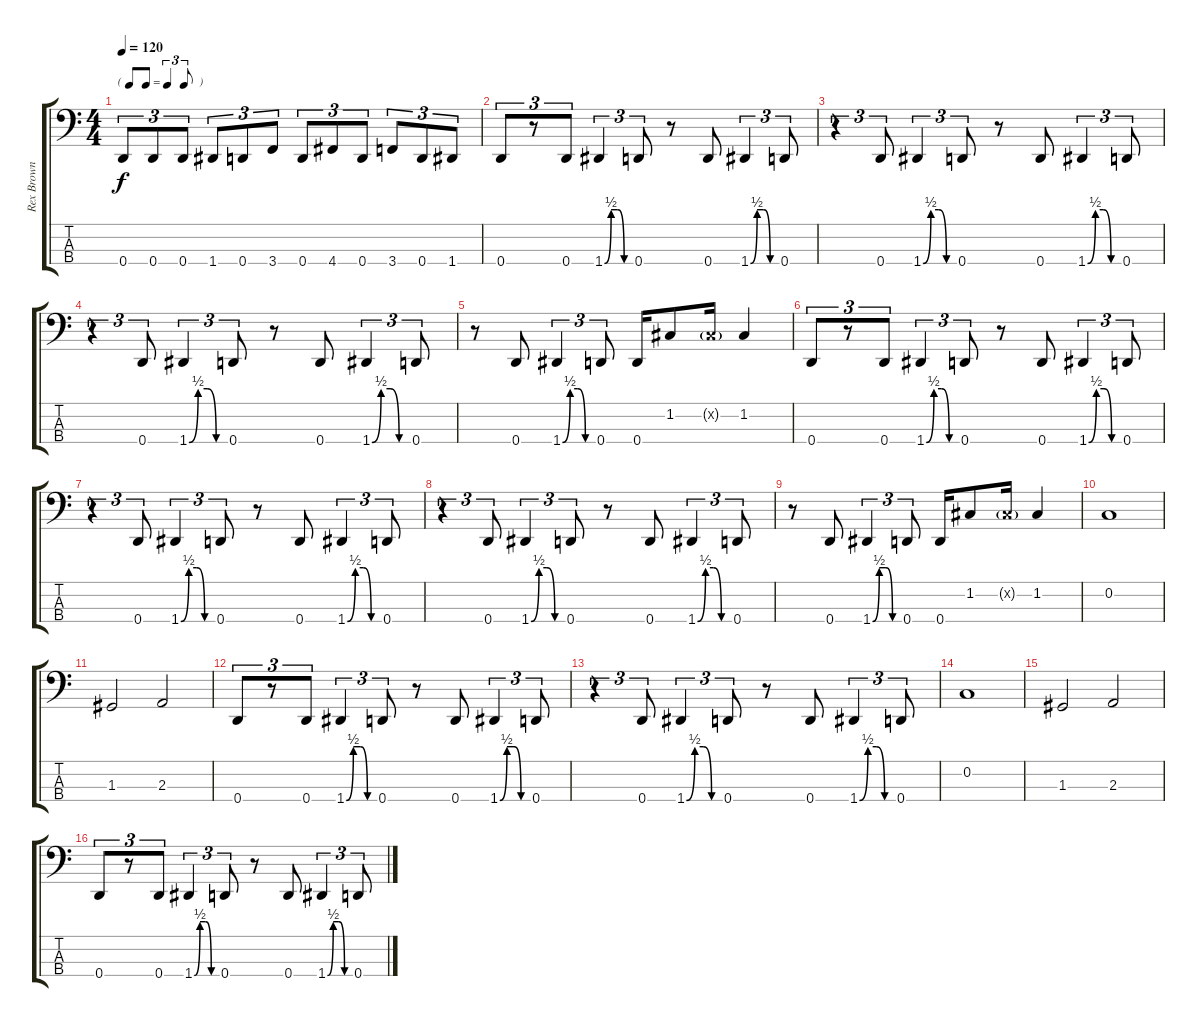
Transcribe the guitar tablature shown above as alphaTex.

\track ("Rex Brown" "Rex Brown") {instrument electricbasspick}
\staff {score tabs}
\tuning (F2 C2 G1 D1) {hide}
\ts (4 4)
\tf triplet8th
\tempo 120
\clef f4
\ks c
0.4.8{tu (3 2) dy f} 0.4.8{tu (3 2)} 0.4.8{tu (3 2)} 1.4.8{tu (3 2)} 0.4.8{tu (3 2)} 3.4.8{tu (3 2)} 0.4.8{tu (3 2)} 4.4.8{tu (3 2)} 0.4.8{tu (3 2)} 3.4.8{tu (3 2)} 0.4.8{tu (3 2)} 1.4.8{tu (3 2)} |
0.4.8{tu (3 2)} r.8{tu (3 2)} 0.4.8{tu (3 2)} 1.4{be (custom 0 0 15 2 30 2 45 0 60 0)}.4{tu (3 2)} 0.4.8{tu (3 2)} r.8 0.4.8 1.4{be (custom 0 0 15 2 30 2 45 0 60 0)}.4{tu (3 2)} 0.4.8{tu (3 2)} |
r.4{tu (3 2)} 0.4.8{tu (3 2)} 1.4{be (custom 0 0 15 2 30 2 45 0 60 0)}.4{tu (3 2)} 0.4.8{tu (3 2)} r.8 0.4.8 1.4{be (custom 0 0 15 2 30 2 45 0 60 0)}.4{tu (3 2)} 0.4.8{tu (3 2)} |
r.4{tu (3 2)} 0.4.8{tu (3 2)} 1.4{be (custom 0 0 15 2 30 2 45 0 60 0)}.4{tu (3 2)} 0.4.8{tu (3 2)} r.8 0.4.8 1.4{be (custom 0 0 15 2 30 2 45 0 60 0)}.4{tu (3 2)} 0.4.8{tu (3 2)} |
r.8 0.4.8 1.4{be (custom 0 0 15 2 30 2 45 0 60 0)}.4{tu (3 2)} 0.4.8{tu (3 2)} 0.4.16 1.2.8 1.2{g x}.16 1.2.4 |
0.4.8{tu (3 2)} r.8{tu (3 2)} 0.4.8{tu (3 2)} 1.4{be (custom 0 0 15 2 30 2 45 0 60 0)}.4{tu (3 2)} 0.4.8{tu (3 2)} r.8 0.4.8 1.4{be (custom 0 0 15 2 30 2 45 0 60 0)}.4{tu (3 2)} 0.4.8{tu (3 2)} |
r.4{tu (3 2)} 0.4.8{tu (3 2)} 1.4{be (custom 0 0 15 2 30 2 45 0 60 0)}.4{tu (3 2)} 0.4.8{tu (3 2)} r.8 0.4.8 1.4{be (custom 0 0 15 2 30 2 45 0 60 0)}.4{tu (3 2)} 0.4.8{tu (3 2)} |
r.4{tu (3 2)} 0.4.8{tu (3 2)} 1.4{be (custom 0 0 15 2 30 2 45 0 60 0)}.4{tu (3 2)} 0.4.8{tu (3 2)} r.8 0.4.8 1.4{be (custom 0 0 15 2 30 2 45 0 60 0)}.4{tu (3 2)} 0.4.8{tu (3 2)} |
r.8 0.4.8 1.4{be (custom 0 0 15 2 30 2 45 0 60 0)}.4{tu (3 2)} 0.4.8{tu (3 2)} 0.4.16 1.2.8 1.2{g x}.16 1.2.4 |
0.2.1 |
1.3.2 2.3.2 |
0.4.8{tu (3 2)} r.8{tu (3 2)} 0.4.8{tu (3 2)} 1.4{be (custom 0 0 15 2 30 2 45 0 60 0)}.4{tu (3 2)} 0.4.8{tu (3 2)} r.8 0.4.8 1.4{be (custom 0 0 15 2 30 2 45 0 60 0)}.4{tu (3 2)} 0.4.8{tu (3 2)} |
r.4{tu (3 2)} 0.4.8{tu (3 2)} 1.4{be (custom 0 0 15 2 30 2 45 0 60 0)}.4{tu (3 2)} 0.4.8{tu (3 2)} r.8 0.4.8 1.4{be (custom 0 0 15 2 30 2 45 0 60 0)}.4{tu (3 2)} 0.4.8{tu (3 2)} |
0.2.1 |
1.3.2 2.3.2 |
0.4.8{tu (3 2)} r.8{tu (3 2)} 0.4.8{tu (3 2)} 1.4{be (custom 0 0 15 2 30 2 45 0 60 0)}.4{tu (3 2)} 0.4.8{tu (3 2)} r.8 0.4.8 1.4{be (custom 0 0 15 2 30 2 45 0 60 0)}.4{tu (3 2)} 0.4.8{tu (3 2)}
